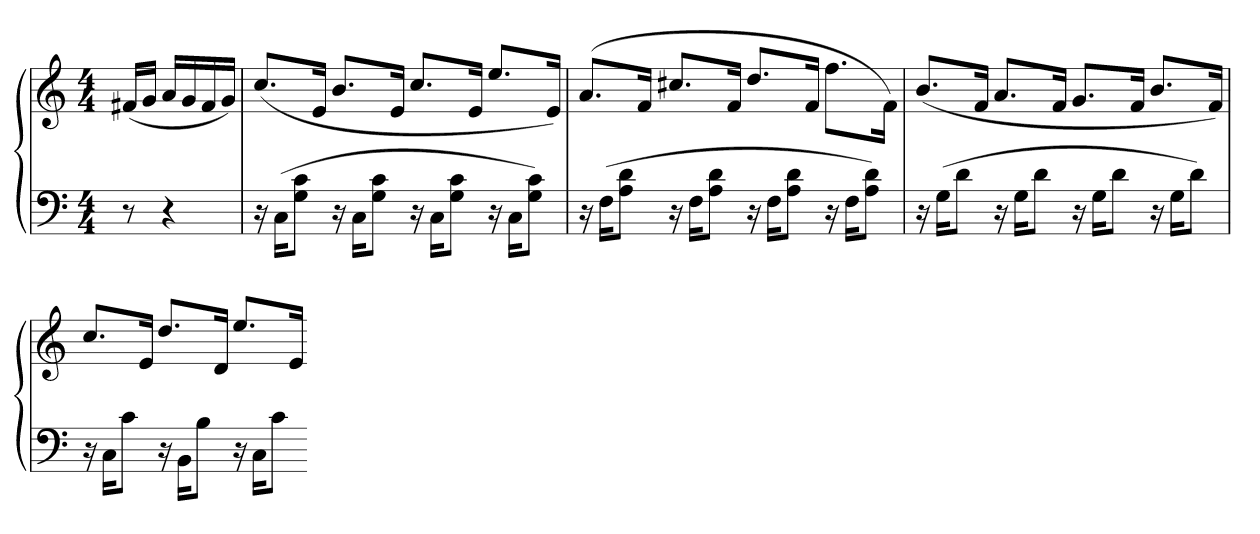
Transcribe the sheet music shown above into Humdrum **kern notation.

**kern	**kern
*part1	*part1
*staff2	*staff1
*clefF4	*clefG2
*k[]	*k[]
*C:	*C:
*M4/4	*M4/4
=	=
8r	(16f#XLL
.	16gJJ
4r	16aLL
.	16g
.	16f#
.	16gJJ)
=	=
16r	(8.ccL
(16CKL	.
8G 8cJ	.
.	16eJk
16r	8.bL
16CKL	.
8G 8cJ	.
.	16eJk
16r	8.ccL
16CKL	.
8G 8cJ	.
.	16eJk
16r	8.eeL
16CKL	.
8G 8cJ)	.
.	16eJk)
=	=
16r	(8.aL
(16FKL	.
8A 8dJ	.
.	16fJk
16r	8.cc#XL
16FKL	.
8A 8dJ	.
.	16fJk
16r	8.ddL
16FKL	.
8A 8dJ	.
.	16fJk
16r	8.ffL
16FKL	.
8A 8dJ)	.
.	16fJk)
=	=
16r	(8.bL
(16GKL	.
8dJ	.
.	16fJk
16r	8.aL
16GKL	.
8dJ	.
.	16fJk
16r	8.gL
16GKL	.
8dJ	.
.	16fJk
16r	8.bL
16GKL	.
8dJ)	.
.	16fJk)
=	=
16r	8.ccL
16CKL	.
8cJ	.
.	16eJk
16r	8.ddL
16BBKL	.
8BJ	.
.	16dJk
16r	8.eeL
16CKL	.
8cJ	.
.	16eJk
=-	=-
*-	*-
